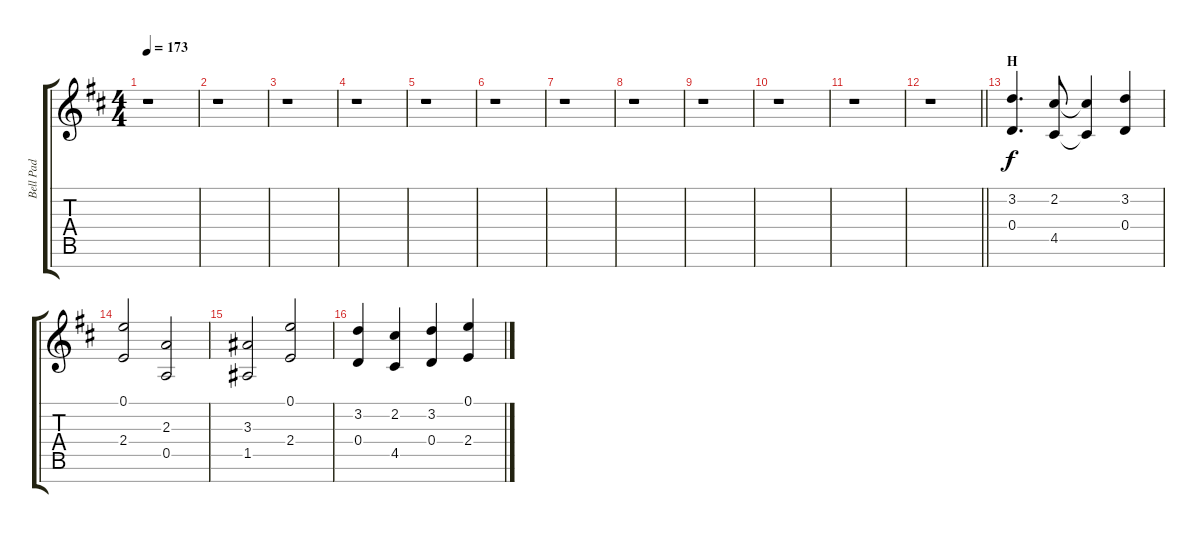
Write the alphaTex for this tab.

\track ("Bell Pad" "Bell Pad") {instrument tubularbells}
\staff {score tabs}
\tuning (E5 B4 G4 D4 A3 E3 B2) {hide}
\ts (4 4)
\tempo 173
\clef g2
\ks d
r.1{dy f} |
r.1 |
r.1 |
r.1 |
r.1 |
r.1 |
r.1 |
r.1 |
r.1 |
r.1 |
r.1 |
\barLineRight lightlight
r.1 |
\section ("" "H")
(3.2 0.4).4{d} (2.2 4.5).8 (2.2{t} 4.5{t}).4 (3.2 0.4).4 |
(0.1 2.4).2 (2.3 0.5).2 |
(3.3 1.5).2 (0.1 2.4).2 |
(3.2 0.4).4 (2.2 4.5).4 (3.2 0.4).4 (0.1 2.4).4
